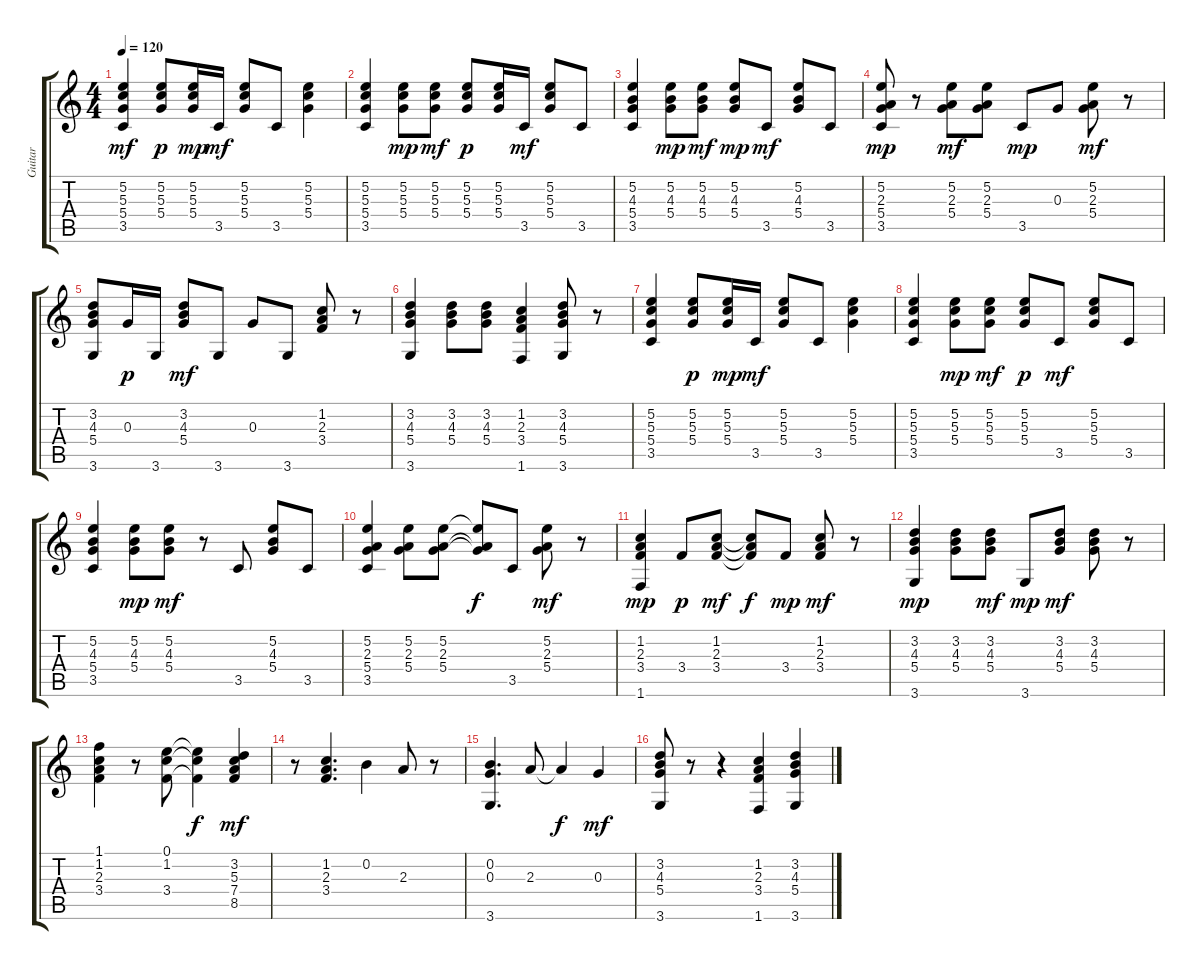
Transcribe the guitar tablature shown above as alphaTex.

\track ("Guitar" "Guitar") {instrument acousticguitarsteel}
\staff {score tabs}
\tuning (E4 B3 G3 D3 A2 E2) {hide}
\ts (4 4)
\tempo 120
\clef g2
\ks c
(5.2 5.3 5.4 3.5).4{dy mf} (5.2 5.3 5.4).8{dy p} (5.2 5.3 5.4).16{dy mp} 3.5.16{dy mf} (5.2 5.3 5.4).8 3.5.8 (5.2 5.3 5.4).4 |
(5.2 5.3 5.4 3.5).4 (5.2 5.3 5.4).8{dy mp} (5.2 5.3 5.4).8{dy mf} (5.2 5.3 5.4).8{dy p} (5.2 5.3 5.4).16 3.5.16{dy mf} (5.2 5.3 5.4).8 3.5.8 |
(5.2 4.3 5.4 3.5).4 (5.2 4.3 5.4).8{dy mp} (5.2 4.3 5.4).8{dy mf} (5.2 4.3 5.4).8{dy mp} 3.5.8{dy mf} (5.2 4.3 5.4).8 3.5.8 |
(5.2 2.3 5.4 3.5).8{dy mp} r.8 (5.2 2.3 5.4).8{dy mf} (5.2 2.3 5.4).8 3.5.8{dy mp} 0.3.8 (5.2 2.3 5.4).8{dy mf} r.8 |
(3.2 4.3 5.4 3.6).8 0.3.16{dy p} 3.6.16 (3.2 4.3 5.4).8{dy mf} 3.6.8 0.3.8 3.6.8 (1.2 2.3 3.4).8 r.8 |
(3.2 4.3 5.4 3.6).4 (3.2 4.3 5.4).8 (3.2 4.3 5.4).8 (1.2 2.3 3.4 1.6).4 (3.2 4.3 5.4 3.6).8 r.8 |
(5.2 5.3 5.4 3.5).4 (5.2 5.3 5.4).8{dy p} (5.2 5.3 5.4).16{dy mp} 3.5.16{dy mf} (5.2 5.3 5.4).8 3.5.8 (5.2 5.3 5.4).4 |
(5.2 5.3 5.4 3.5).4 (5.2 5.3 5.4).8{dy mp} (5.2 5.3 5.4).8{dy mf} (5.2 5.3 5.4).8{dy p} 3.5.8{dy mf} (5.2 5.3 5.4).8 3.5.8 |
(5.2 4.3 5.4 3.5).4 (5.2 4.3 5.4).8{dy mp} (5.2 4.3 5.4).8{dy mf} r.8 3.5.8 (5.2 4.3 5.4).8 3.5.8 |
(5.2 2.3 5.4 3.5).4 (5.2 2.3 5.4).8 (5.2 2.3 5.4).8 (5.2{t} 2.3{t} 5.4{t}).8{dy f} 3.5.8 (5.2 2.3 5.4).8{dy mf} r.8 |
(1.2 2.3 3.4 1.6).4{dy mp} 3.4.8{dy p} (1.2 2.3 3.4).8{dy mf} (1.2{t} 2.3{t} 3.4{t}).8{dy f} 3.4.8{dy mp} (1.2 2.3 3.4).8{dy mf} r.8 |
(3.2 4.3 5.4 3.6).4{dy mp} (3.2 4.3 5.4).8 (3.2 4.3 5.4).8{dy mf} 3.6.8{dy mp} (3.2 4.3 5.4).8{dy mf} (3.2 4.3 5.4).8 r.8 |
(1.1 1.2 2.3 3.4).4 r.8 (0.1 1.2 3.4).8 (0.1{t} 1.2{t} 3.4{t}).4{dy f} (3.2 5.3 7.4 8.5).4{dy mf} |
r.8 (1.2 2.3 3.4).4{d} 0.2.4 2.3.8 r.8 |
(0.2 0.3 3.6).4{d} 2.3.8 2.3{t}.4{dy f} 0.3.4{dy mf} |
(3.2 4.3 5.4 3.6).8 r.8 r.4 (1.2 2.3 3.4 1.6).4 (3.2 4.3 5.4 3.6).4
